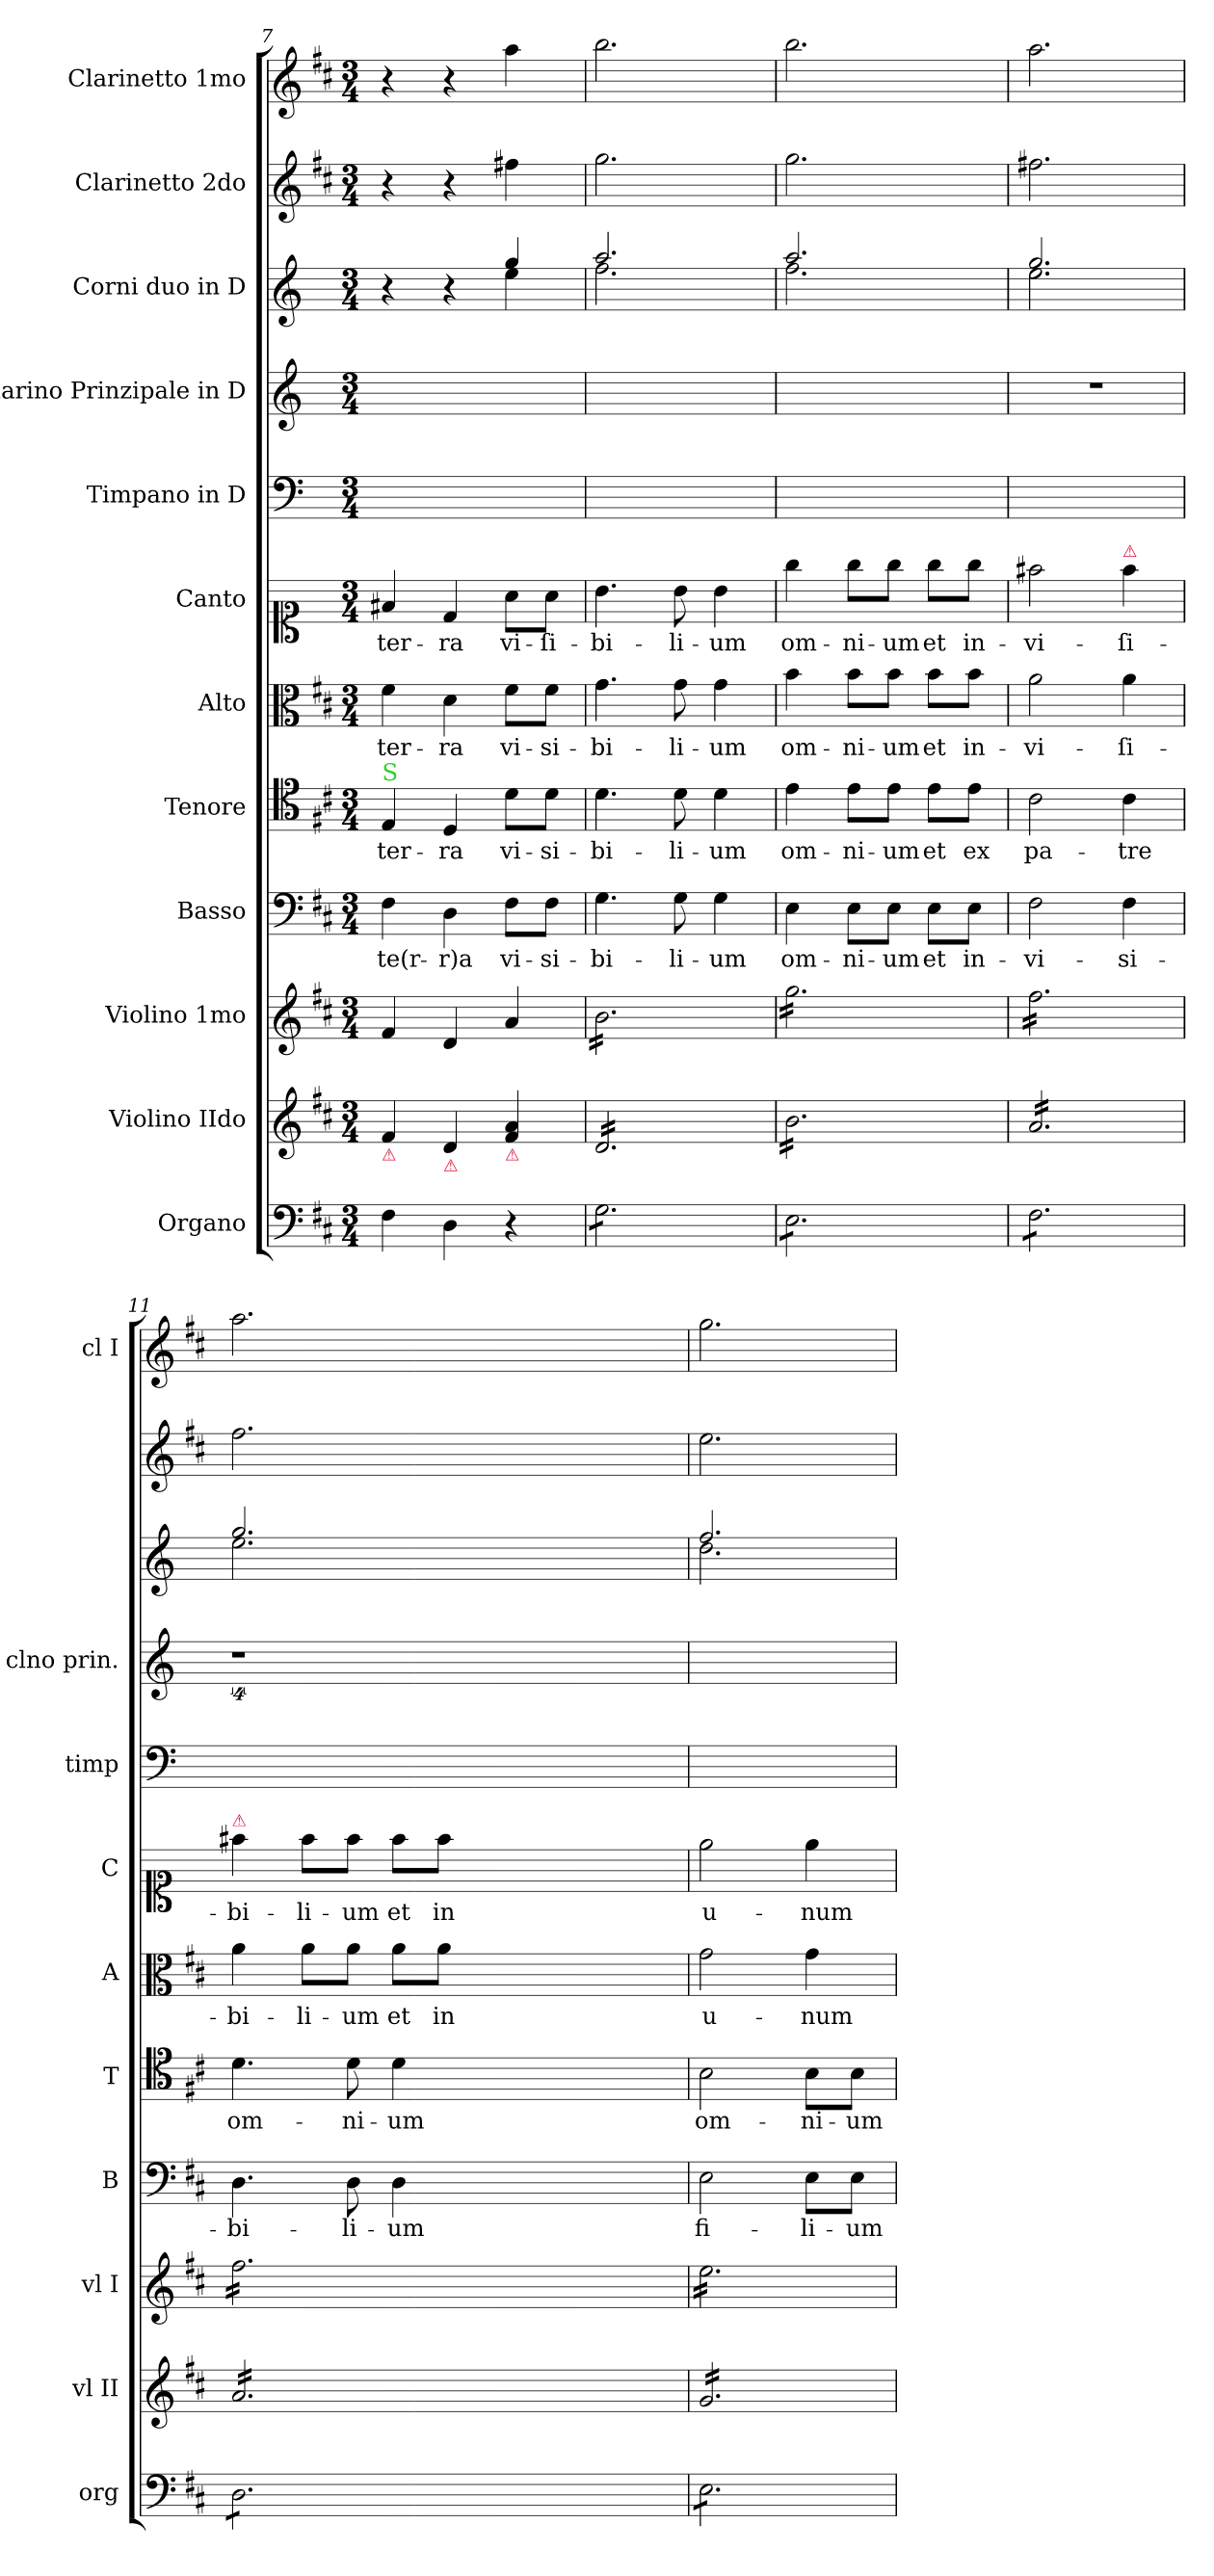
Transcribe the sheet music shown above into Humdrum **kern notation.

**kern	**kern	**kern	**kern	**text	**kern	**text	**kern	**text	**kern	**text	**kern	**kern	**kern	**kern	**kern
*part12	*part11	*part10	*part9	*part9	*part8	*part8	*part7	*part7	*part6	*part6	*part5	*part4	*part3	*part2	*part1
*staff12	*staff11	*staff10	*staff9	*staff9	*staff8	*staff8	*staff7	*staff7	*staff6	*staff6	*staff5	*staff4	*staff3	*staff2	*staff1
*I"Organo	*I"Violino IIdo	*I"Violino 1mo	*I"Basso	*	*I"Tenore	*	*I"Alto	*	*I"Canto	*	*I"Timpano in D	*I"Clarino Prinzipale in D	*I"Corni duo in D	*I"Clarinetto 2do	*I"Clarinetto 1mo
*I'org	*I'vl II	*I'vl I	*I'B	*	*I'T	*	*I'A	*	*I'C	*	*I'timp	*I'clno prin.	*	*	*I'cl I
*clefF4	*clefG2	*clefG2	*clefF4	*	*clefC4	*	*clefC3	*	*clefC1	*	*clefF4	*clefG2	*clefG2	*clefG2	*clefG2
*	*	*	*	*	*	*	*	*	*	*	*ITrd-1c-2	*ITrd-1c-2	*ITrd6c10	*	*
*k[f#c#]	*k[f#c#]	*k[f#c#]	*k[f#c#]	*	*k[f#c#]	*	*k[f#c#]	*	*	*	*k[f#c#]	*k[f#c#]	*k[f#c#]	*k[f#c#]	*k[f#c#]
*M3/4	*M3/4	*M3/4	*M3/4	*	*M3/4	*	*M3/4	*	*M3/4	*	*M3/4	*M3/4	*M3/4	*M3/4	*M3/4
=7	=7	=7	=7	=7	=7	=7	=7	=7	=7	=7	=7	=7	=7	=7	=7
*	*	*	*	*	*	*	*	*	*	*	*	*	*^	*	*
!	!	!	!	!	!LO:TX:a:color=limegreen:t=S	!	!	!	!	!	!	!	!	!	!	!
!	!LO:TX:b:color=crimson:t=⚠	!	!	!	!	!	!	!	!	!	!	!	!	!	!	!
4F#\	4f#/	4f#/	4F#\	te(r-	4E/	ter-	4f#\	ter-	4f#/	ter-	2.ryy	2.ryy	4r	4ryy	4r	4r
!	!LO:TX:b:color=crimson:t=⚠	!	!	!	!	!	!	!	!	!	!	!	!	!	!	!
4D\	4d/	4d/	4D\	-r)a	4D/	-ra	4d\	-ra	4d/	-ra	.	.	4r	4ryy	4r	4r
!	!LO:TX:b:color=crimson:t=⚠	!	!	!	!	!	!	!	!	!	!	!	!	!	!	!
4r	4f#/ 4a/	4a/	8F#\L	vi-	8d\L	vi-	8f#\L	vi-	8a\L	vi-	.	.	4a/	4f#\	4ff#X\	4aa\
.	.	.	8F#\J	-si-	8d\J	-si-	8f#\J	-si-	8a\J	-ſi-	.	.	.	.	.	.
=8	=8	=8	=8	=8	=8	=8	=8	=8	=8	=8	=8	=8	=8	=8	=8	=8
*tremolo	*	*	*	*	*	*	*	*	*	*	*	*	*	*	*	*
*	*tremolo	*	*	*	*	*	*	*	*	*	*	*	*	*	*	*
*	*	*tremolo	*	*	*	*	*	*	*	*	*	*	*	*	*	*
8G\L	16d/LL	16b\LL	4.G\	-bi-	4.d\	-bi-	4.g\	-bi-	4.b\	-bi-	2.ryy	2.ryy	2.g\	2.b/	2.gg\	2.bb\
.	16d/	16b\	.	.	.	.	.	.	.	.	.	.	.	.	.	.
8G\	16d/	16b\	.	.	.	.	.	.	.	.	.	.	.	.	.	.
.	16d/	16b\	.	.	.	.	.	.	.	.	.	.	.	.	.	.
8G\	16d/	16b\	.	.	.	.	.	.	.	.	.	.	.	.	.	.
.	16d/	16b\	.	.	.	.	.	.	.	.	.	.	.	.	.	.
8G\	16d/	16b\	8G\	-li-	8d\	-li-	8g\	-li-	8b\	-li-	.	.	.	.	.	.
.	16d/	16b\	.	.	.	.	.	.	.	.	.	.	.	.	.	.
8G\	16d/	16b\	4G\	-um	4d\	-um	4g\	-um	4b\	-um	.	.	.	.	.	.
.	16d/	16b\	.	.	.	.	.	.	.	.	.	.	.	.	.	.
8G\J	16d/	16b\	.	.	.	.	.	.	.	.	.	.	.	.	.	.
.	16d/JJ	16b\JJ	.	.	.	.	.	.	.	.	.	.	.	.	.	.
=9	=9	=9	=9	=9	=9	=9	=9	=9	=9	=9	=9	=9	=9	=9	=9	=9
8E\L	16b\LL	16gg\LL	4E\	om-	4e\	om-	4b\	om-	4gg\	om-	2.ryy	2.ryy	2.g\	2.b/	2.gg\	2.bb\
.	16b\	16gg\	.	.	.	.	.	.	.	.	.	.	.	.	.	.
8E\	16b\	16gg\	.	.	.	.	.	.	.	.	.	.	.	.	.	.
.	16b\	16gg\	.	.	.	.	.	.	.	.	.	.	.	.	.	.
8E\	16b\	16gg\	8E\L	-ni-	8e\L	-ni-	8b\L	-ni-	8gg\L	-ni-	.	.	.	.	.	.
.	16b\	16gg\	.	.	.	.	.	.	.	.	.	.	.	.	.	.
8E\	16b\	16gg\	8E\J	-um	8e\J	-um	8b\J	-um	8gg\J	-um	.	.	.	.	.	.
.	16b\	16gg\	.	.	.	.	.	.	.	.	.	.	.	.	.	.
8E\	16b\	16gg\	8E\L	et	8e\L	et	8b\L	et	8gg\L	et	.	.	.	.	.	.
.	16b\	16gg\	.	.	.	.	.	.	.	.	.	.	.	.	.	.
8E\J	16b\	16gg\	8E\J	in-	8e\J	ex	8b\J	in-	8gg\J	in-	.	.	.	.	.	.
.	16b\JJ	16gg\JJ	.	.	.	.	.	.	.	.	.	.	.	.	.	.
=10	=10	=10	=10	=10	=10	=10	=10	=10	=10	=10	=10	=10	=10	=10	=10	=10
8F#\L	16a/LL	16ff#\LL	2F#\	-vi-	2c#\	pa-	2a\	-vi-	2ff#\	-vi-	2.ryy	2.r	2.f#\	2.a/	2.ff#X\	2.aa\
.	16a/	16ff#\	.	.	.	.	.	.	.	.	.	.	.	.	.	.
8F#\	16a/	16ff#\	.	.	.	.	.	.	.	.	.	.	.	.	.	.
.	16a/	16ff#\	.	.	.	.	.	.	.	.	.	.	.	.	.	.
8F#\	16a/	16ff#\	.	.	.	.	.	.	.	.	.	.	.	.	.	.
.	16a/	16ff#\	.	.	.	.	.	.	.	.	.	.	.	.	.	.
8F#\	16a/	16ff#\	.	.	.	.	.	.	.	.	.	.	.	.	.	.
.	16a/	16ff#\	.	.	.	.	.	.	.	.	.	.	.	.	.	.
!	!	!	!	!	!	!	!	!	!LO:TX:a:color=crimson:t=⚠	!	!	!	!	!	!	!
8F#\	16a/	16ff#\	4F#\	-si-	4c#\	-tre	4a\	-ſi-	4ff#\	-ſi-	.	.	.	.	.	.
.	16a/	16ff#\	.	.	.	.	.	.	.	.	.	.	.	.	.	.
8F#\J	16a/	16ff#\	.	.	.	.	.	.	.	.	.	.	.	.	.	.
.	16a/JJ	16ff#\JJ	.	.	.	.	.	.	.	.	.	.	.	.	.	.
=11	=11	=11	=11	=11	=11	=11	=11	=11	=11	=11	=11	=11	=11	=11	=11	=11
!	!	!	!	!	!	!	!	!	!LO:TX:a:color=crimson:t=⚠	!	!	!	!	!	!	!
8D\L	16a/LL	16ff#\LL	4.D\	-bi-	4.d\	om-	4a\	-bi-	4ff#\	-bi-	2.ryy	4%9r	2.f#\	2.a/	2.ff#\	2.aa\
.	16a/	16ff#\	.	.	.	.	.	.	.	.	.	.	.	.	.	.
8D\	16a/	16ff#\	.	.	.	.	.	.	.	.	.	.	.	.	.	.
.	16a/	16ff#\	.	.	.	.	.	.	.	.	.	.	.	.	.	.
8D\	16a/	16ff#\	.	.	.	.	8a\L	-li-	8ff#\L	-li-	.	.	.	.	.	.
.	16a/	16ff#\	.	.	.	.	.	.	.	.	.	.	.	.	.	.
8D\	16a/	16ff#\	8D\	-li-	8d\	-ni-	8a\J	-um	8ff#\J	-um	.	.	.	.	.	.
.	16a/	16ff#\	.	.	.	.	.	.	.	.	.	.	.	.	.	.
8D\	16a/	16ff#\	4D\	-um	4d\	-um	8a\L	et	8ff#\L	et	.	.	.	.	.	.
.	16a/	16ff#\	.	.	.	.	.	.	.	.	.	.	.	.	.	.
8D\J	16a/	16ff#\	.	.	.	.	8a\J	in	8ff#\J	in	.	.	.	.	.	.
.	16a/JJ	16ff#\JJ	.	.	.	.	.	.	.	.	.	.	.	.	.	.
1.ryy	1.ryy	1.ryy	1.ryy	.	1.ryy	.	1.ryy	.	1.ryy	.	1.ryy	.	1.ryy	1.ryy	1.ryy	1.ryy
=12	=12	=12	=12	=12	=12	=12	=12	=12	=12	=12	=12	=12	=12	=12	=12	=12
!	!	!	!	!	!	!LO:LY:i	!	!	!	!	!	!	!	!	!	!
8E\L	16g/LL	16ee\LL	2E\	fi-	2B\	om-	2g\	u-	2ee\	u-	2.ryy	2.ryy	2.e\	2.g/	2.ee\	2.gg\
.	16g/	16ee\	.	.	.	.	.	.	.	.	.	.	.	.	.	.
8E\	16g/	16ee\	.	.	.	.	.	.	.	.	.	.	.	.	.	.
.	16g/	16ee\	.	.	.	.	.	.	.	.	.	.	.	.	.	.
8E\	16g/	16ee\	.	.	.	.	.	.	.	.	.	.	.	.	.	.
.	16g/	16ee\	.	.	.	.	.	.	.	.	.	.	.	.	.	.
8E\	16g/	16ee\	.	.	.	.	.	.	.	.	.	.	.	.	.	.
.	16g/	16ee\	.	.	.	.	.	.	.	.	.	.	.	.	.	.
!	!	!	!	!	!	!LO:LY:i	!	!	!	!	!	!	!	!	!	!
8E\	16g/	16ee\	8E\L	-li-	8B\L	-ni-	4g\	-num	4ee\	-num	.	.	.	.	.	.
.	16g/	16ee\	.	.	.	.	.	.	.	.	.	.	.	.	.	.
!	!	!	!	!	!	!LO:LY:i	!	!	!	!	!	!	!	!	!	!
8E\J	16g/	16ee\	8E\J	-um	8B\J	-um	.	.	.	.	.	.	.	.	.	.
*Xtremolo	*	*	*	*	*	*	*	*	*	*	*	*	*	*	*	*
.	16g/JJ	16ee\JJ	.	.	.	.	.	.	.	.	.	.	.	.	.	.
*	*	*Xtremolo	*	*	*	*	*	*	*	*	*	*	*	*	*	*
*	*Xtremolo	*	*	*	*	*	*	*	*	*	*	*	*	*	*	*
*	*	*	*	*	*	*	*	*	*	*	*	*	*v	*v	*	*
=	=	=	=	=	=	=	=	=	=	=	=	=	=	=	=
*-	*-	*-	*-	*-	*-	*-	*-	*-	*-	*-	*-	*-	*-	*-	*-
